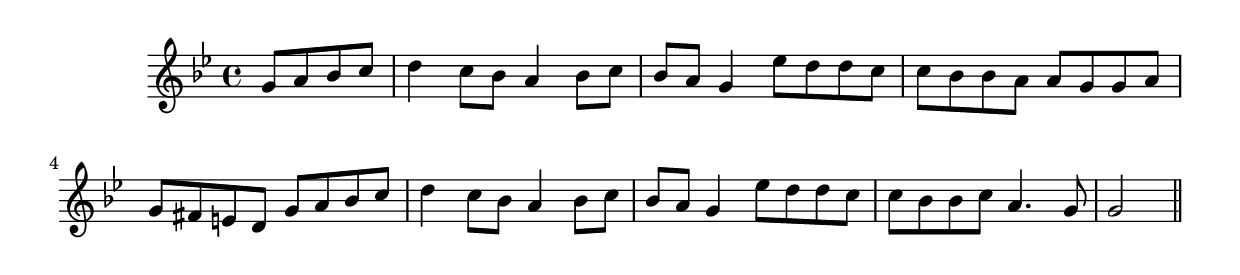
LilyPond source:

\version "2.14.0"
%{\header {
  title = "gavotte in G minor"
  composer =	"Johann Sebastian Bach (1685-1750)"
}%}
%{\tempo 4 = 130
  %}\score{{\key g \minor
\relative c''  {
  \partial 8*4
  g8 a bes c | d4 c8 bes a4 bes8 c | bes8 a g4 es'8 d d c | c bes bes a a g g a | g fis e d 
  g8 a bes c | d4 c8 bes a4 bes8 c | bes8 a g4 es'8 d d c | c bes bes c a4. g8 | g2 \bar "||"
}
}}